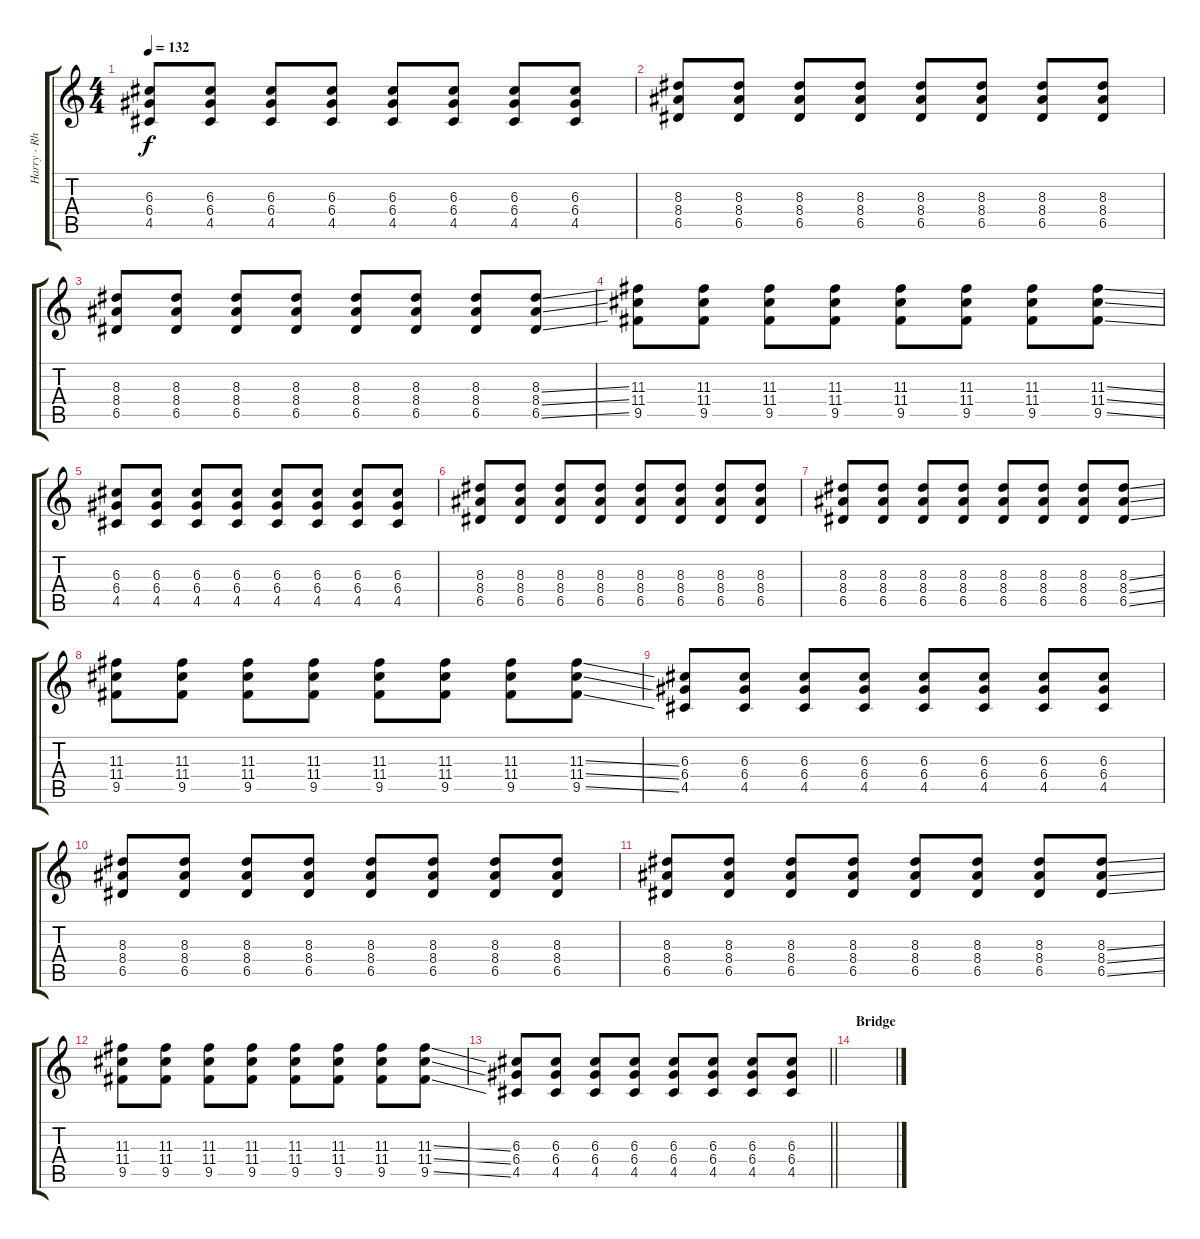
\track ("Harry - Rhythm Guitar" "Harry - Rh") {instrument electricguitarclean}
\staff {score tabs}
\tuning (E4 B3 G3 D3 A2 E2) {hide}
\ts (4 4)
\tempo 132
\clef g2
\ks c
(6.3 6.4 4.5).8{dy f} (6.3 6.4 4.5).8 (6.3 6.4 4.5).8 (6.3 6.4 4.5).8 (6.3 6.4 4.5).8 (6.3 6.4 4.5).8 (6.3 6.4 4.5).8 (6.3 6.4 4.5).8 |
(8.3 8.4 6.5).8 (8.3 8.4 6.5).8 (8.3 8.4 6.5).8 (8.3 8.4 6.5).8 (8.3 8.4 6.5).8 (8.3 8.4 6.5).8 (8.3 8.4 6.5).8 (8.3 8.4 6.5).8 |
(8.3 8.4 6.5).8 (8.3 8.4 6.5).8 (8.3 8.4 6.5).8 (8.3 8.4 6.5).8 (8.3 8.4 6.5).8 (8.3 8.4 6.5).8 (8.3 8.4 6.5).8 (8.3{ss} 8.4{ss} 6.5{ss}).8 |
(11.3 11.4 9.5).8 (11.3 11.4 9.5).8 (11.3 11.4 9.5).8 (11.3 11.4 9.5).8 (11.3 11.4 9.5).8 (11.3 11.4 9.5).8 (11.3 11.4 9.5).8 (11.3{ss} 11.4{ss} 9.5{ss}).8 |
(6.3 6.4 4.5).8 (6.3 6.4 4.5).8 (6.3 6.4 4.5).8 (6.3 6.4 4.5).8 (6.3 6.4 4.5).8 (6.3 6.4 4.5).8 (6.3 6.4 4.5).8 (6.3 6.4 4.5).8 |
(8.3 8.4 6.5).8 (8.3 8.4 6.5).8 (8.3 8.4 6.5).8 (8.3 8.4 6.5).8 (8.3 8.4 6.5).8 (8.3 8.4 6.5).8 (8.3 8.4 6.5).8 (8.3 8.4 6.5).8 |
(8.3 8.4 6.5).8 (8.3 8.4 6.5).8 (8.3 8.4 6.5).8 (8.3 8.4 6.5).8 (8.3 8.4 6.5).8 (8.3 8.4 6.5).8 (8.3 8.4 6.5).8 (8.3{ss} 8.4{ss} 6.5{ss}).8 |
(11.3 11.4 9.5).8 (11.3 11.4 9.5).8 (11.3 11.4 9.5).8 (11.3 11.4 9.5).8 (11.3 11.4 9.5).8 (11.3 11.4 9.5).8 (11.3 11.4 9.5).8 (11.3{ss} 11.4{ss} 9.5{ss}).8 |
(6.3 6.4 4.5).8 (6.3 6.4 4.5).8 (6.3 6.4 4.5).8 (6.3 6.4 4.5).8 (6.3 6.4 4.5).8 (6.3 6.4 4.5).8 (6.3 6.4 4.5).8 (6.3 6.4 4.5).8 |
(8.3 8.4 6.5).8 (8.3 8.4 6.5).8 (8.3 8.4 6.5).8 (8.3 8.4 6.5).8 (8.3 8.4 6.5).8 (8.3 8.4 6.5).8 (8.3 8.4 6.5).8 (8.3 8.4 6.5).8 |
(8.3 8.4 6.5).8 (8.3 8.4 6.5).8 (8.3 8.4 6.5).8 (8.3 8.4 6.5).8 (8.3 8.4 6.5).8 (8.3 8.4 6.5).8 (8.3 8.4 6.5).8 (8.3{ss} 8.4{ss} 6.5{ss}).8 |
(11.3 11.4 9.5).8 (11.3 11.4 9.5).8 (11.3 11.4 9.5).8 (11.3 11.4 9.5).8 (11.3 11.4 9.5).8 (11.3 11.4 9.5).8 (11.3 11.4 9.5).8 (11.3{ss} 11.4{ss} 9.5{ss}).8 |
\barLineRight lightlight
(6.3 6.4 4.5).8 (6.3 6.4 4.5).8 (6.3 6.4 4.5).8 (6.3 6.4 4.5).8 (6.3 6.4 4.5).8 (6.3 6.4 4.5).8 (6.3 6.4 4.5).8 (6.3 6.4 4.5).8 |
\section ("" "Bridge")
